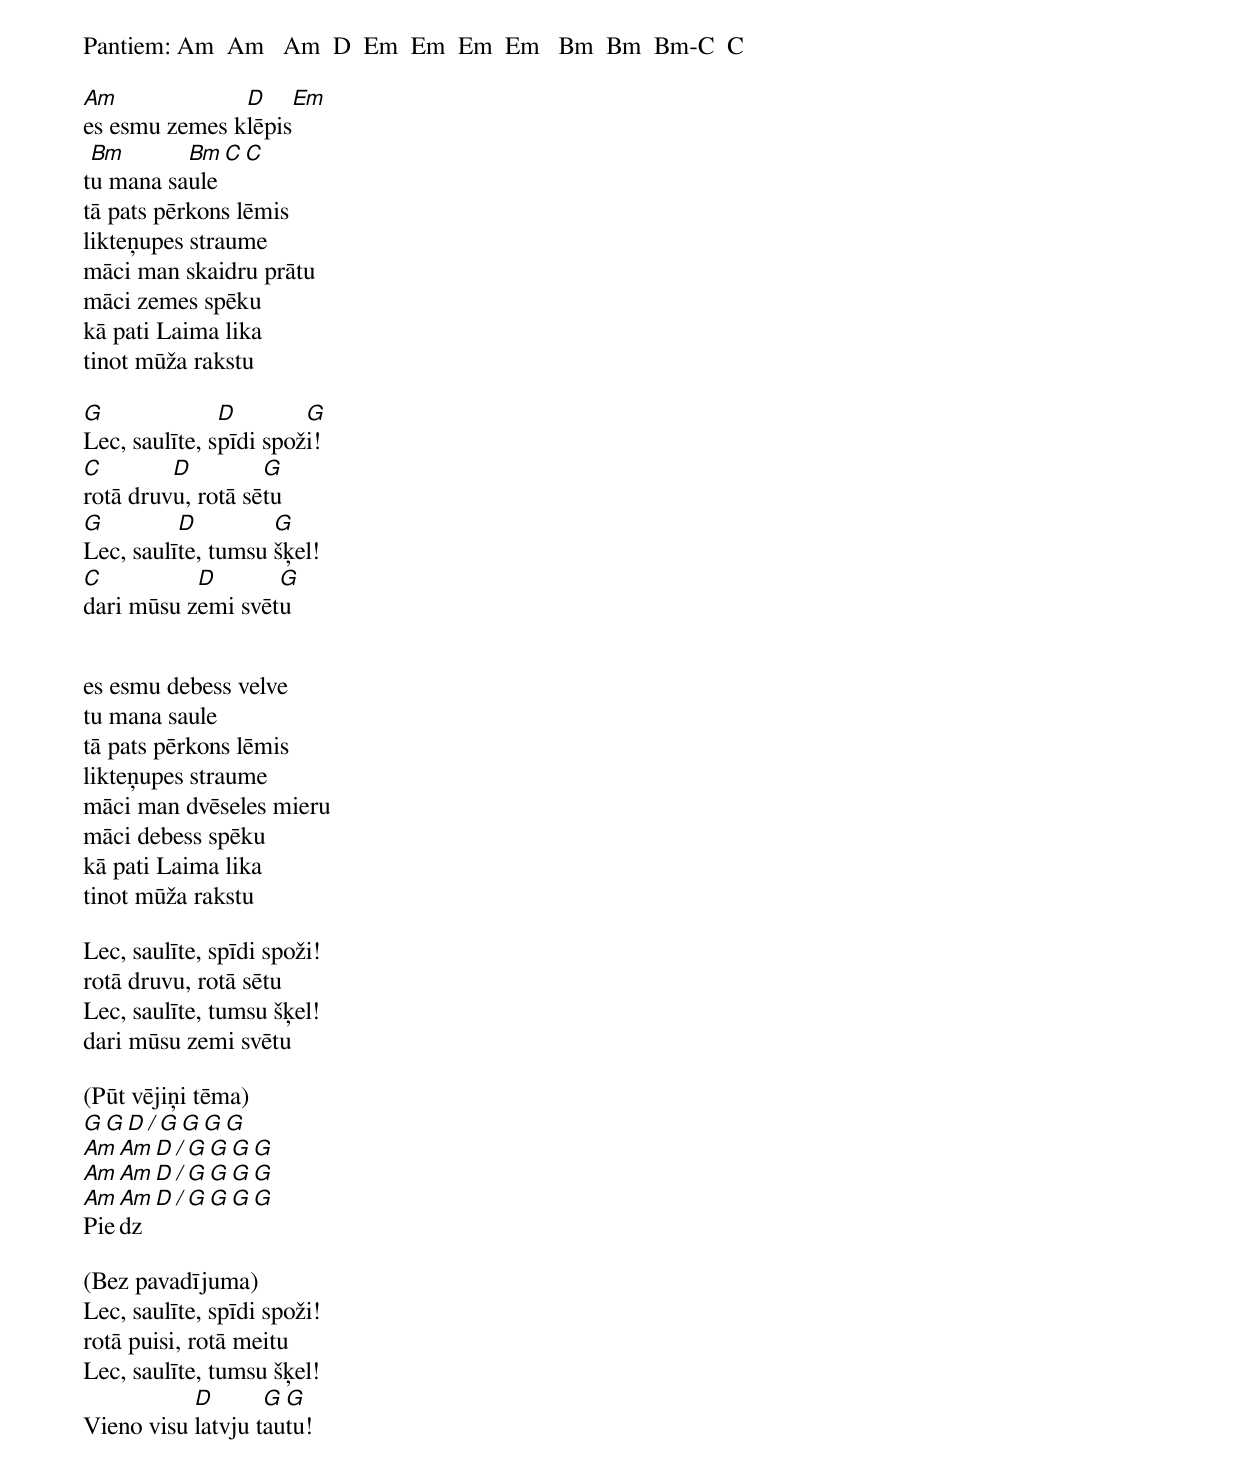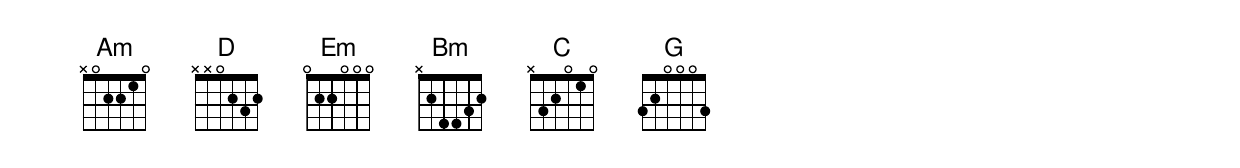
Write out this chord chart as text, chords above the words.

Pantiem: Am  Am   Am  D  Em  Em  Em  Em   Bm  Bm  Bm-C  C

Am             D    Em
es esmu zemes klēpis
 Bm       Bm  C  C
tu mana saule
tā pats pērkons lēmis
likteņupes straume
māci man skaidru prātu
māci zemes spēku
kā pati Laima lika
tinot mūža rakstu

G              D        G
Lec, saulīte, spīdi spoži!
C        D         G
rotā druvu, rotā sētu
G         D         G
Lec, saulīte, tumsu šķel!
C          D       G
dari mūsu zemi svētu


es esmu debess velve
tu mana saule
tā pats pērkons lēmis
likteņupes straume
māci man dvēseles mieru
māci debess spēku
kā pati Laima lika
tinot mūža rakstu

Lec, saulīte, spīdi spoži!
rotā druvu, rotā sētu
Lec, saulīte, tumsu šķel!
dari mūsu zemi svētu

(Pūt vējiņi tēma)
G G  D / G G G G
Am Am D / G G G G
Am Am D / G G G G
Am Am D / G G G G
Piedz

(Bez pavadījuma)
Lec, saulīte, spīdi spoži!
rotā puisi, rotā meitu
Lec, saulīte, tumsu šķel!
           D       G G
Vieno visu latvju tautu!
